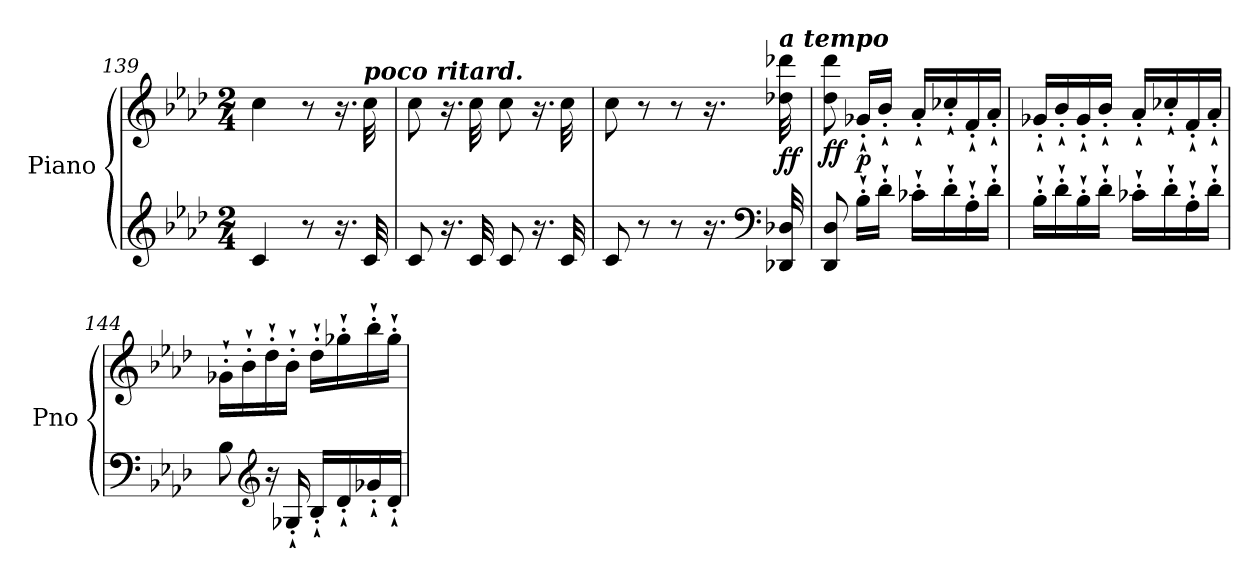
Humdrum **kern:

**kern	**kern	**dynam
*part1	*part1	*part1
*staff2	*staff1	*staff1/2
*I"Piano	*	*
*I'Pno	*	*
*clefG2	*clefG2	*
*k[b-e-a-d-]	*k[b-e-a-d-]	*
*M2/4	*M2/4	*
=139	=139	=139
4c/	4cc\	.
8r	8r	.
16.r	16.r	.
!	!LO:TX:a:Bi:t=poco ritard.	!
32c/	32cc\	.
=140	=140	=140
8c/	8cc\	.
16.r	16.r	.
32c/	32cc\	.
8c/	8cc\	.
16.r	16.r	.
32c/	32cc\	.
=141	=141	=141
8c/	8cc\	.
8r	8r	.
8r	8r	.
16.r	16.r	.
*clefF4	*	*
!	!LO:TX:a:Bi:t=a tempo	!
!	!	!LO:DY:b
32DD-X/ 32D-X/	32dd-X\ 32ddd-X\	ff
!!LO:PB:g=z
=142	=142	=142
!	!	!LO:DY:b
8DD-/ 8D-/	8dd-\ 8ddd-\	ff
!	!	!LO:DY:b
16B-'`\LL	16g-X'`/LL	p
16d-'`\JJ	16b-'`/JJ	.
16c-X'`\LL	16a-'`/LL	.
16d-'`\	16cc-X'`/	.
16A-'`\	16f'`/	.
16d-'`\JJ	16a-'`/JJ	.
!!LO:LB:g=z
=143	=143	=143
16B-'`\LL	16g-X'`/LL	.
16d-'`\	16b-'`/	.
16B-'`\	16g-'`/	.
16d-'`\JJ	16b-'`/JJ	.
16c-X'`\LL	16a-'`/LL	.
16d-'`\	16cc-X'`/	.
16A-'`\	16f'`/	.
16d-'`\JJ	16a-'`/JJ	.
=144	=144	=144
8B-\	16g-X'`\LL	.
.	16b-'`\	.
*clefG2	*	*
16r	16dd-'`\	.
16G-X'`/	16b-'`\JJ	.
16B-'`/LL	16dd-'`\LL	.
16d-'`/	16gg-X'`\	.
16g-X'`/	16bb-'`\	.
16d-'`/JJ	16gg-'`\JJ	.
=	=	=
*-	*-	*-
